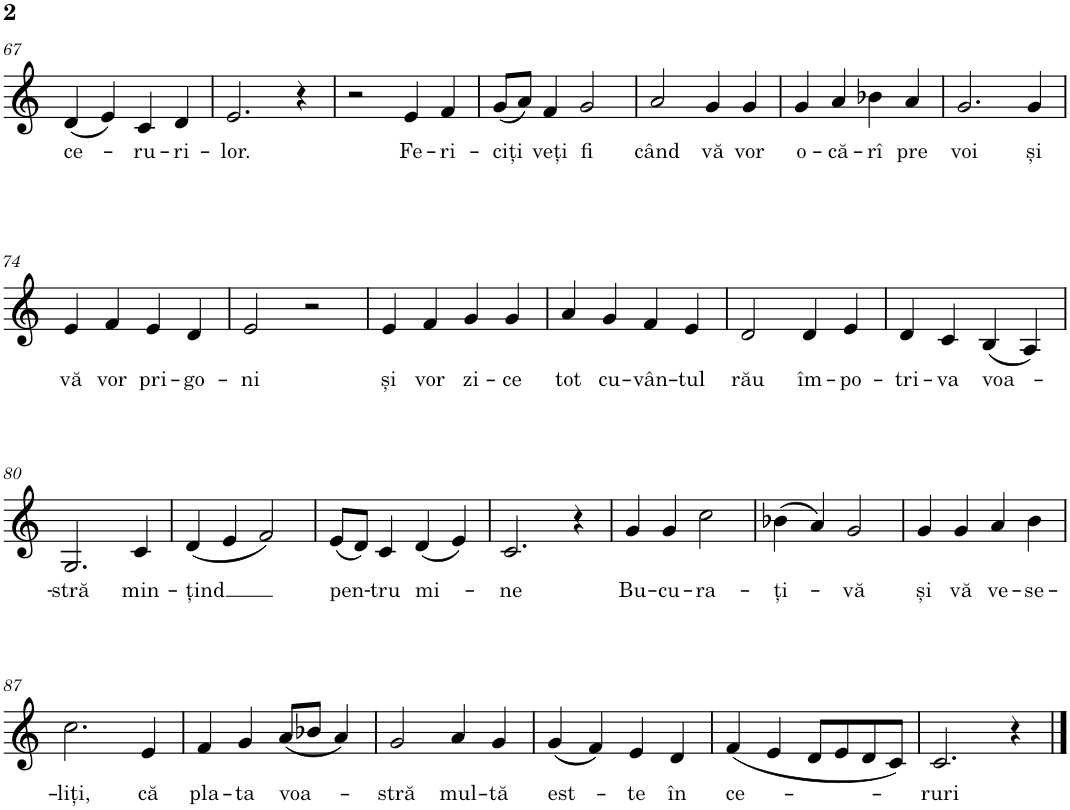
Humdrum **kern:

**kern	**text
*part1	*part1
*staff1	*staff1
*I"Voice	*
*I'Vo.	*
!!LO:PB:g=z
*clefG2	*
*k[]	*
*M4/4	*
=67	=67
!	!LO:LY:b
(4d/	ce-
4e/)	.
!	!LO:LY:b
4c/	-ru-
!	!LO:LY:b
4d/	-ri-
=68	=68
!	!LO:LY:b
2.e/	-lor.
4r	.
=69	=69
2r	.
!	!LO:LY:b
4e/	Fe-
!	!LO:LY:b
4f/	-ri-
=70	=70
!	!LO:LY:b
(8g/L	-ciți
8a/J)	.
!	!LO:LY:b
4f/	veți
!	!LO:LY:b
2g/	fi
=71	=71
!	!LO:LY:b
2a/	când
!	!LO:LY:b
4g/	vă
!	!LO:LY:b
4g/	vor
=72	=72
!	!LO:LY:b
4g/	o-
!	!LO:LY:b
4a/	-că-
!	!LO:LY:b
4b-X\	-rî
!	!LO:LY:b
4a/	pre
=73	=73
!	!LO:LY:b
2.g/	voi
!	!LO:LY:b
4g/	și
!!LO:LB:g=z
=74	=74
!	!LO:LY:b
4e/	vă
!	!LO:LY:b
4f/	vor
!	!LO:LY:b
4e/	pri-
!	!LO:LY:b
4d/	-go-
=75	=75
!	!LO:LY:b
2e/	-ni
2r	.
=76	=76
!	!LO:LY:b
4e/	și
!	!LO:LY:b
4f/	vor
!	!LO:LY:b
4g/	zi-
!	!LO:LY:b
4g/	-ce
=77	=77
!	!LO:LY:b
4a/	tot
!	!LO:LY:b
4g/	cu-
!	!LO:LY:b
4f/	-vân-
!	!LO:LY:b
4e/	-tul
=78	=78
!	!LO:LY:b
2d/	rău
!	!LO:LY:b
4d/	îm-
!	!LO:LY:b
4e/	-po-
=79	=79
!	!LO:LY:b
4d/	-tri-
!	!LO:LY:b
4c/	-va
!	!LO:LY:b
(4B/	voa-
4A/)	.
!!LO:LB:g=z
=80	=80
!	!LO:LY:b
2.G/	-stră
!	!LO:LY:b
4c/	min-
=81	=81
!	!LO:LY:b
(4d/	-țind
4e/	.
2f/)	.
=82	=82
!	!LO:LY:b
(8e/L	pen-
8d/J)	.
!	!LO:LY:b
4c/	-tru
!	!LO:LY:b
(4d/	mi-
4e/)	.
=83	=83
!	!LO:LY:b
2.c/	-ne
4r	.
=84	=84
!	!LO:LY:b
4g/	Bu-
!	!LO:LY:b
4g/	-cu-
!	!LO:LY:b
2cc\	-ra-
=85	=85
!	!LO:LY:b
(4b-X\	-ți-
4a/)	.
!	!LO:LY:b
2g/	-vă
=86	=86
!	!LO:LY:b
4g/	și
!	!LO:LY:b
4g/	vă
!	!LO:LY:b
4a/	ve-
!	!LO:LY:b
4b\	-se-
!!LO:LB:g=z
=87	=87
!	!LO:LY:b
2.cc\	-liți,
!	!LO:LY:b
4e/	că
=88	=88
!	!LO:LY:b
4f/	pla-
!	!LO:LY:b
4g/	-ta
!	!LO:LY:b
(8a/L	voa-
8b-X/J	.
4a/)	.
=89	=89
!	!LO:LY:b
2g/	-stră
!	!LO:LY:b
4a/	mul-
!	!LO:LY:b
4g/	-tă
=90	=90
!	!LO:LY:b
(4g/	est-
4f/)	.
!	!LO:LY:b
4e/	-te
!	!LO:LY:b
4d/	în
=91	=91
!	!LO:LY:b
(4f/	ce-
4e/	.
8d/L	.
8e/	.
8d/	.
8c/J)	.
=92	=92
!	!LO:LY:b
2.c/	-ruri
4r	.
==	==
*-	*-
